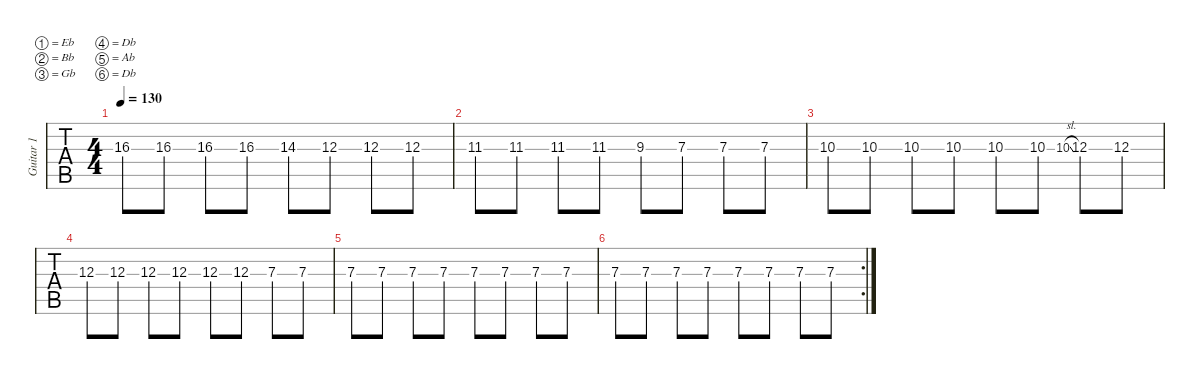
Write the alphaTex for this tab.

\defaultSystemsLayout 4
\hideDynamics
\bracketExtendMode nobrackets
\multiTrackTrackNamePolicy allsystems
\firstSystemTrackNameMode fullname
\otherSystemsTrackNameMode fullname
\otherSystemsTrackNameOrientation horizontal
\track ("Guitar 1" "Guitar 1") {instrument overdrivenguitar}
\staff {tabs}
\tuning (Eb4 Bb3 Gb3 Db3 Ab2 Db2)
\ts (4 4)
\scale
0.960055
\tempo 130
\accidentals auto
\clef g2
\ottava regular
\simile none
\ks aminor
16.3{acc x}.8{dy mf} 16.3{acc x}.8 16.3{acc x}.8 16.3{acc x}.8 14.3{acc x}.8 12.3{acc x}.8 12.3{acc x}.8 12.3{acc x}.8 |
\scale
1.01202 11.3{acc #}.8 11.3{acc #}.8 11.3{acc #}.8 11.3{acc #}.8 9.3{acc x}.8 7.3{acc x}.8 7.3{acc x}.8 7.3{acc x}.8 |
\scale
0.997991 10.3{acc #}.8 10.3{acc #}.8 10.3{acc #}.8 10.3{acc #}.8 10.3{acc #}.8 10.3{acc #}.8 10.3{sl acc #}.8{gr onbeat} 12.3{acc x}.8 12.3{acc x}.8 |
\scale
0.989993 12.3{acc x}.8 12.3{acc x}.8 12.3{acc x}.8 12.3{acc x}.8 12.3{acc x}.8 12.3{acc x}.8 7.3{acc x}.8 7.3{acc x}.8 |
\scale
1.02116 7.3{acc x}.8 7.3{acc x}.8 7.3{acc x}.8 7.3{acc x}.8 7.3{acc x}.8 7.3{acc x}.8 7.3{acc x}.8 7.3{acc x}.8 |
\rc 2
\scale
0.978843 7.3{acc x}.8 7.3{acc x}.8 7.3{acc x}.8 7.3{acc x}.8 7.3{acc x}.8 7.3{acc x}.8 7.3{acc x}.8 7.3{acc x}.8
